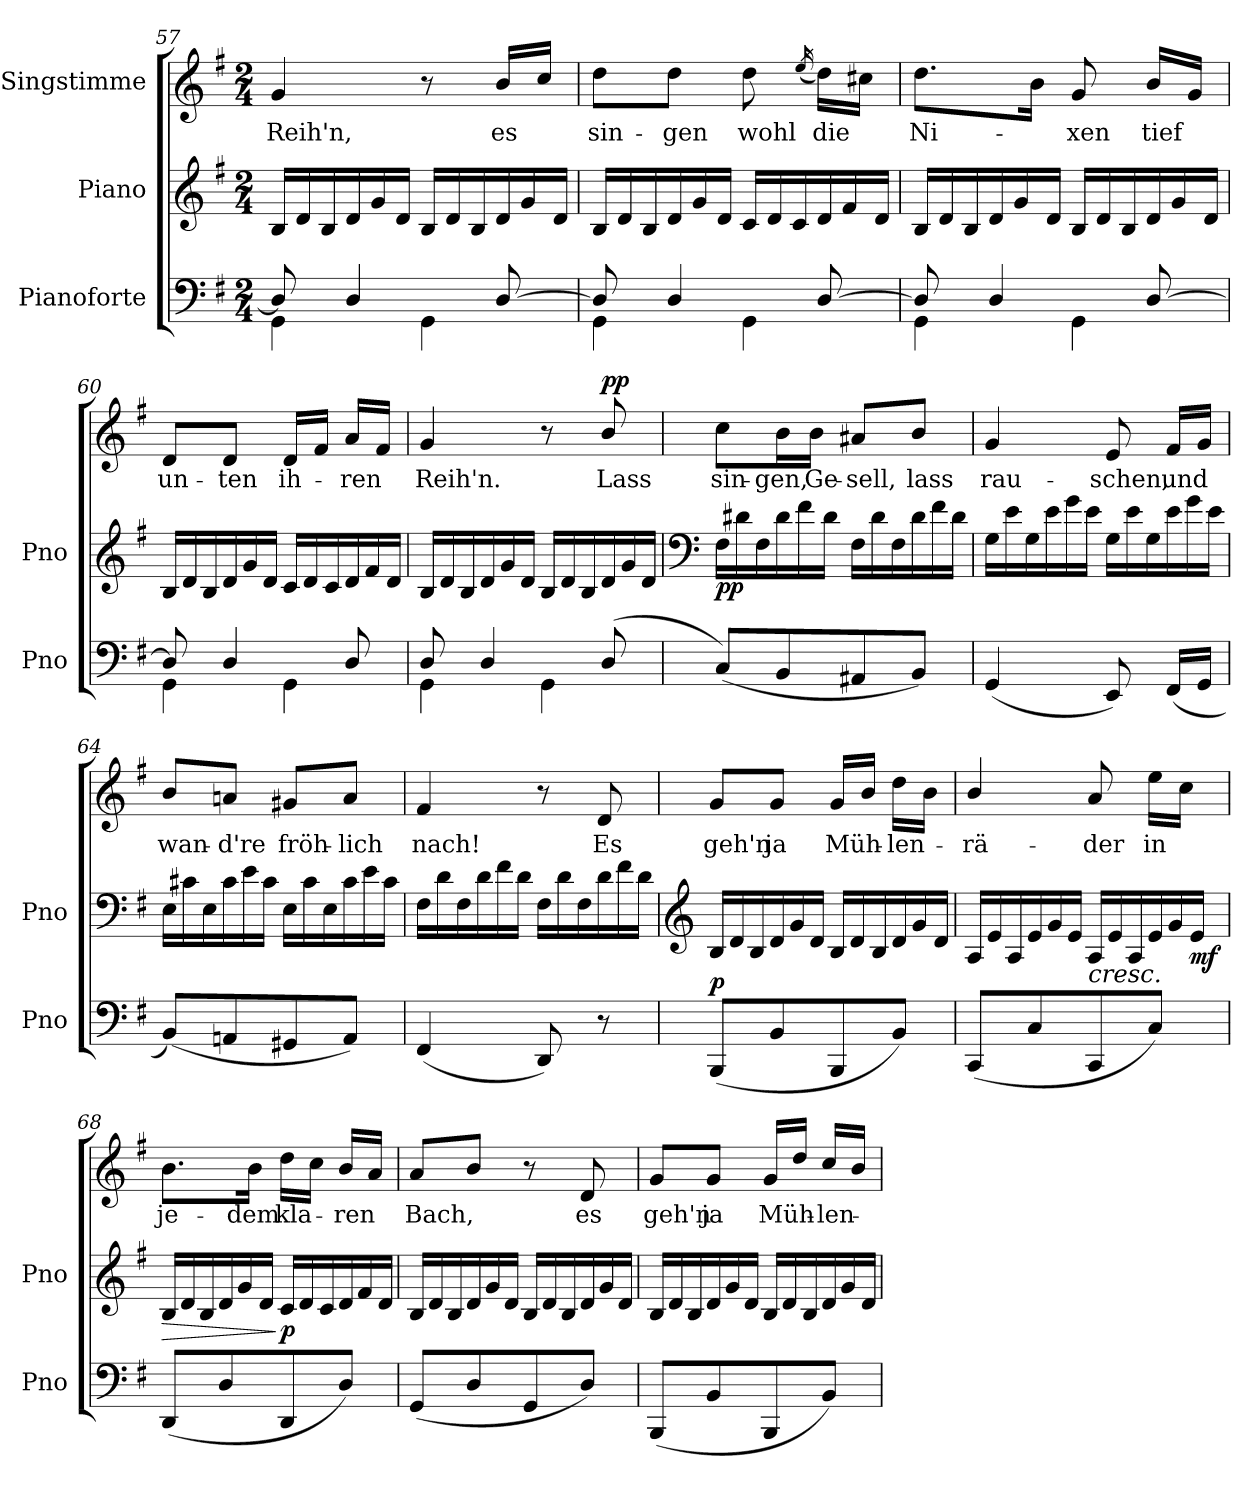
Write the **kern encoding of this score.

**kern	**dynam	**kern	**dynam	**kern	**text	**dynam
*part3	*part3	*part2	*part2	*part1	*part1	*part1
*staff3	*staff3	*staff2	*staff2	*staff1	*staff1	*staff1
*I"Pianoforte	*	*I"Piano	*	*I"Singstimme	*	*
*I'Pno	*	*I'Pno	*	*	*	*
!!LO:LB:g=z
*clefF4	*	*clefG2	*	*clefG2	*	*
*k[f#]	*	*k[f#]	*	*k[f#]	*	*
*M2/4	*	*M2/4	*	*M2/4	*	*
=57	=57	=57	=57	=57	=57	=57
*^	*	*	*	*	*	*
*	*	*	*Xtuplet	*	*	*	*
!	!	!	!	!	!	!LO:LY:b	!
8D/]	4GG\	.	24B/LL	.	4g/	Reih'n,	.
.	.	.	24d/	.	.	.	.
.	.	.	24B/	.	.	.	.
4D/	.	.	24d/	.	.	.	.
.	.	.	24g/	.	.	.	.
.	.	.	24d/JJ	.	.	.	.
.	4GG\	.	24B/LL	.	8r	.	.
.	.	.	24d/	.	.	.	.
.	.	.	24B/	.	.	.	.
!	!	!	!	!	!	!LO:LY:b	!
[8D/	.	.	24d/	.	16b/LL	es	.
.	.	.	24g/	.	.	.	.
.	.	.	.	.	16cc/JJ	.	.
.	.	.	24d/JJ	.	.	.	.
=58	=58	=58	=58	=58	=58	=58	=58
!	!	!	!	!	!	!LO:LY:b	!
8D/]	4GG\	.	24B/LL	.	8dd\L	sin-	.
.	.	.	24d/	.	.	.	.
.	.	.	24B/	.	.	.	.
!	!	!	!	!	!	!LO:LY:b	!
4D/	.	.	24d/	.	8dd\J	-gen	.
.	.	.	24g/	.	.	.	.
.	.	.	24d/JJ	.	.	.	.
!	!	!	!	!	!	!LO:LY:b	!
.	4GG\	.	24c/LL	.	8dd\	wohl	.
.	.	.	24d/	.	.	.	.
.	.	.	24c/	.	.	.	.
.	.	.	.	.	(<16qee/	.	.
!	!	!	!	!	!	!LO:LY:b	!
[8D/	.	.	24d/	.	16dd\LL)	die	.
.	.	.	24f#/	.	.	.	.
.	.	.	.	.	16cc#X\JJ	.	.
.	.	.	24d/JJ	.	.	.	.
=59	=59	=59	=59	=59	=59	=59	=59
!	!	!	!	!	!	!LO:LY:b	!
8D/]	4GG\	.	24B/LL	.	8.dd\L	Ni-	.
.	.	.	24d/	.	.	.	.
.	.	.	24B/	.	.	.	.
4D/	.	.	24d/	.	.	.	.
.	.	.	24g/	.	.	.	.
.	.	.	.	.	16b\Jk	.	.
.	.	.	24d/JJ	.	.	.	.
!	!	!	!	!	!	!LO:LY:b	!
.	4GG\	.	24B/LL	.	8g/	-xen	.
.	.	.	24d/	.	.	.	.
.	.	.	24B/	.	.	.	.
!	!	!	!	!	!	!LO:LY:b	!
[8D/	.	.	24d/	.	16b/LL	tief	.
.	.	.	24g/	.	.	.	.
.	.	.	.	.	16g/JJ	.	.
.	.	.	24d/JJ	.	.	.	.
=60	=60	=60	=60	=60	=60	=60	=60
!	!	!	!	!	!	!LO:LY:b	!
8D/]	4GG\	.	24B/LL	.	8d/L	un-	.
.	.	.	24d/	.	.	.	.
.	.	.	24B/	.	.	.	.
!	!	!	!	!	!	!LO:LY:b	!
4D/	.	.	24d/	.	8d/J	-ten	.
.	.	.	24g/	.	.	.	.
.	.	.	24d/JJ	.	.	.	.
!	!	!	!	!	!	!LO:LY:b	!
.	4GG\	.	24c/LL	.	16d/LL	ih-	.
.	.	.	24d/	.	.	.	.
.	.	.	.	.	16f#/JJ	.	.
.	.	.	24c/	.	.	.	.
!	!	!	!	!	!	!LO:LY:b	!
8D/	.	.	24d/	.	16a/LL	-ren	.
.	.	.	24f#/	.	.	.	.
.	.	.	.	.	16f#/JJ	.	.
.	.	.	24d/JJ	.	.	.	.
!!LO:PB:g=z
=61	=61	=61	=61	=61	=61	=61	=61
!	!	!	!	!	!	!LO:LY:b	!
8D/	4GG\	.	24B/LL	.	4g/	Reih'n.	.
.	.	.	24d/	.	.	.	.
.	.	.	24B/	.	.	.	.
4D/	.	.	24d/	.	.	.	.
.	.	.	24g/	.	.	.	.
.	.	.	24d/JJ	.	.	.	.
.	4GG\	.	24B/LL	.	8r	.	.
.	.	.	24d/	.	.	.	.
.	.	.	24B/	.	.	.	.
!	!	!	!	!	!	!LO:LY:b	!LO:DY:a
(>8D/	.	.	24d/	.	8b/	Lass	pp
.	.	.	24g/	.	.	.	.
.	.	.	24d/JJ	.	.	.	.
*v	*v	*	*	*	*	*	*
=62	=62	=62	=62	=62	=62	=62
*	*	*clefF4	*	*	*	*
!	!	!	!LO:DY:b	!	!LO:LY:b	!
(<8C/L)	.	24F#\LL	pp	8cc\L	sin-	.
.	.	24d#X\	.	.	.	.
.	.	24F#\	.	.	.	.
!	!	!	!	!	!LO:LY:b	!
8BB/	.	24d#\	.	16b\L	-gen,	.
.	.	24f#\	.	.	.	.
!	!	!	!	!	!LO:LY:b	!
.	.	.	.	16b\JJ	Ge-	.
.	.	24d#\JJ	.	.	.	.
!	!	!	!	!	!LO:LY:b	!
8AA#X/	.	24F#\LL	.	8a#X/L	-sell,	.
.	.	24d#\	.	.	.	.
.	.	24F#\	.	.	.	.
!	!	!	!	!	!LO:LY:b	!
8BB/J)	.	24d#\	.	8b/J	lass	.
.	.	24f#\	.	.	.	.
.	.	24d#\JJ	.	.	.	.
=63	=63	=63	=63	=63	=63	=63
!	!	!	!	!	!LO:LY:b	!
(<4GG/	.	24G\LL	.	4g/	rau-	.
.	.	24e\	.	.	.	.
.	.	24G\	.	.	.	.
.	.	24e\	.	.	.	.
.	.	24g\	.	.	.	.
.	.	24e\JJ	.	.	.	.
!	!	!	!	!	!LO:LY:b	!
8EE/)	.	24G\LL	.	8e/	-schen,	.
.	.	24e\	.	.	.	.
.	.	24G\	.	.	.	.
!	!	!	!	!	!LO:LY:b	!
(<16FF#/LL	.	24e\	.	16f#/LL	und	.
.	.	24g\	.	.	.	.
16GG/JJ	.	.	.	16g/JJ	.	.
.	.	24e\JJ	.	.	.	.
=64	=64	=64	=64	=64	=64	=64
!	!	!	!	!	!LO:LY:b	!
(<8BB/L)	.	24E\LL	.	8b/L	wan-	.
.	.	24c#X\	.	.	.	.
.	.	24E\	.	.	.	.
!	!	!	!	!	!LO:LY:b	!
8AAn/	.	24c#\	.	8an/J	d're	.
.	.	24e\	.	.	.	.
.	.	24c#\JJ	.	.	.	.
!	!	!	!	!	!LO:LY:b	!
8GG#X/	.	24E\LL	.	8g#X/L	fröh-	.
.	.	24c#\	.	.	.	.
.	.	24E\	.	.	.	.
!	!	!	!	!	!LO:LY:b	!
8AA/J)	.	24c#\	.	8a/J	-lich	.
.	.	24e\	.	.	.	.
.	.	24c#\JJ	.	.	.	.
!!LO:LB:g=z
=65	=65	=65	=65	=65	=65	=65
!	!	!	!	!	!LO:LY:b	!
(<4FF#/	.	24F#\LL	.	4f#/	nach!	.
.	.	24d\	.	.	.	.
.	.	24F#\	.	.	.	.
.	.	24d\	.	.	.	.
.	.	24f#\	.	.	.	.
.	.	24d\JJ	.	.	.	.
8DD/)	.	24F#\LL	.	8r	.	.
.	.	24d\	.	.	.	.
.	.	24F#\	.	.	.	.
!	!	!	!	!	!LO:LY:b	!
8r	.	24d\	.	8d/	Es	.
.	.	24f#\	.	.	.	.
.	.	24d\JJ	.	.	.	.
=66	=66	=66	=66	=66	=66	=66
*	*	*clefG2	*	*	*	*
!	!LO:DY:a	!	!	!	!LO:LY:b	!
(<8BBB/L	p	24B/LL	.	8g/L	geh'n	.
.	.	24d/	.	.	.	.
.	.	24B/	.	.	.	.
!	!	!	!	!	!LO:LY:b	!
8BB/	.	24d/	.	8g/J	ja	.
.	.	24g/	.	.	.	.
.	.	24d/JJ	.	.	.	.
!	!	!	!	!	!LO:LY:b	!
8BBB/	.	24B/LL	.	16g/LL	Müh-	.
.	.	24d/	.	.	.	.
.	.	.	.	16b/JJ	.	.
.	.	24B/	.	.	.	.
!	!	!	!	!	!LO:LY:b	!
8BB/J)	.	24d/	.	16dd\LL	-len-	.
.	.	24g/	.	.	.	.
.	.	.	.	16b\JJ	.	.
.	.	24d/JJ	.	.	.	.
=67	=67	=67	=67	=67	=67	=67
!	!	!	!	!	!LO:LY:b	!
(<8CC/L	.	24A/LL	.	4b/	-rä-	.
.	.	24e/	.	.	.	.
.	.	24A/	.	.	.	.
8C/	.	24e/	.	.	.	.
.	.	24g/	.	.	.	.
.	.	24e/JJ	.	.	.	.
!	!	!	!LO:HP:b	!	!LO:LY:b	!
8CC/	.	24A/LL	<	8a/	-der	.
.	.	24e/	.	.	.	.
.	.	24A/	.	.	.	.
!	!	!	!	!	!LO:LY:b	!
8C/J)	.	24e/	.	16ee\LL	in	.
.	.	24g/	.	.	.	.
.	.	.	.	16cc\JJ	.	.
!	!	!	!LO:DY:b	!	!	!
.	.	24e/JJ	mf	.	.	.
.	.	.	[	.	.	.
=68	=68	=68	=68	=68	=68	=68
!	!	!	!LO:HP:b	!	!LO:LY:b	!
(<8DD/L	.	24B/LL	>	8.b\L	je-	.
.	.	24d/	.	.	.	.
.	.	24B/	.	.	.	.
8D/	.	24d/	.	.	.	.
.	.	24g/	.	.	.	.
!	!	!	!	!	!LO:LY:b	!
.	.	.	.	16b\Jk	-dem	.
.	.	24d/JJ	.	.	.	.
!	!	!	!LO:DY:n=1:b	!	!LO:LY:b	!
8DD/	.	24c/LL	] p	16dd\LL	kla-	.
.	.	24d/	.	.	.	.
.	.	.	.	16cc\JJ	.	.
.	.	24c/	.	.	.	.
!	!	!	!	!	!LO:LY:b	!
8D/J)	.	24d/	.	16b/LL	-ren	.
.	.	24f#/	.	.	.	.
.	.	.	.	16a/JJ	.	.
.	.	24d/JJ	.	.	.	.
!!LO:LB:g=z
=69	=69	=69	=69	=69	=69	=69
!	!	!	!	!	!LO:LY:b	!
(<8GG/L	.	24B/LL	.	8a/L	Bach,	.
.	.	24d/	.	.	.	.
.	.	24B/	.	.	.	.
8D/	.	24d/	.	8b/J	.	.
.	.	24g/	.	.	.	.
.	.	24d/JJ	.	.	.	.
8GG/	.	24B/LL	.	8r	.	.
.	.	24d/	.	.	.	.
.	.	24B/	.	.	.	.
!	!	!	!	!	!LO:LY:b	!
8D/J)	.	24d/	.	8d/	es	.
.	.	24g/	.	.	.	.
.	.	24d/JJ	.	.	.	.
=70	=70	=70	=70	=70	=70	=70
!	!	!	!	!	!LO:LY:b	!
(<8BBB/L	.	24B/LL	.	8g/L	geh'n	.
.	.	24d/	.	.	.	.
.	.	24B/	.	.	.	.
!	!	!	!	!	!LO:LY:b	!
8BB/	.	24d/	.	8g/J	ja	.
.	.	24g/	.	.	.	.
.	.	24d/JJ	.	.	.	.
!	!	!	!	!	!LO:LY:b	!
8BBB/	.	24B/LL	.	16g/LL	Müh-	.
.	.	24d/	.	.	.	.
.	.	.	.	16dd/JJ	.	.
.	.	24B/	.	.	.	.
!	!	!	!	!	!LO:LY:b	!
8BB/J)	.	24d/	.	16cc/LL	-len-	.
.	.	24g/	.	.	.	.
.	.	.	.	16b/JJ	.	.
.	.	24d/JJ	.	.	.	.
=	=	=	=	=	=	=
*-	*-	*-	*-	*-	*-	*-
